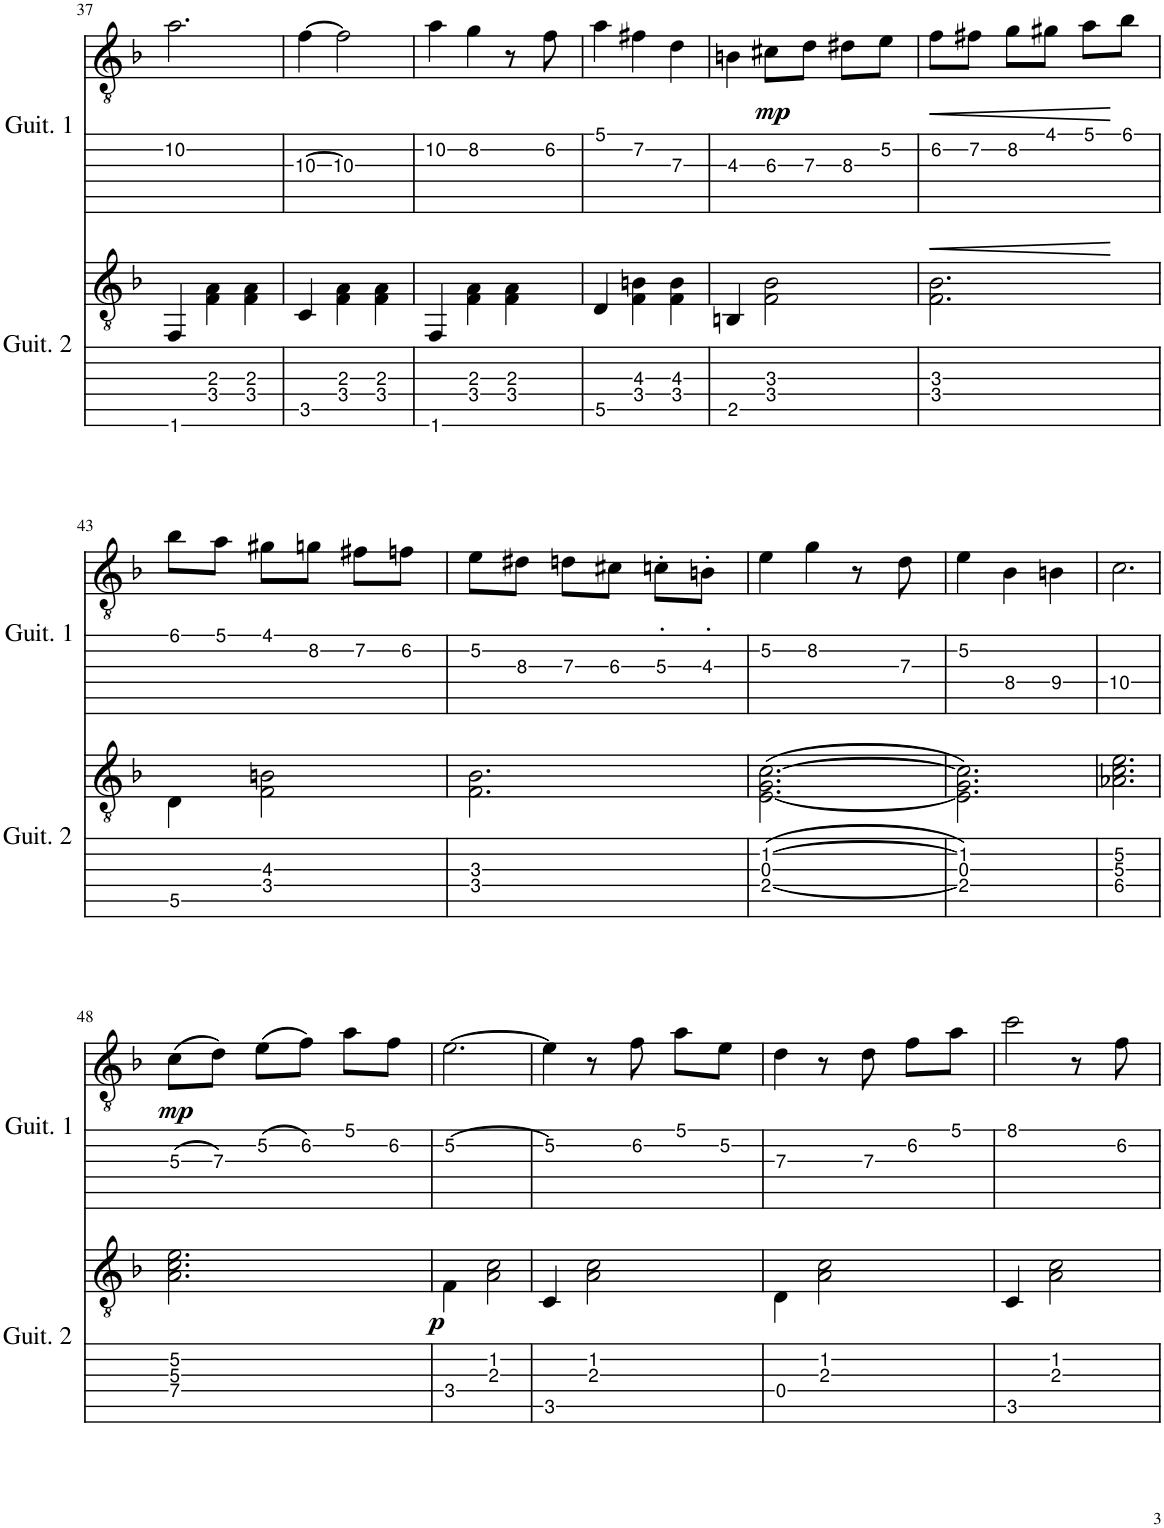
**kern	**kern	**dynam	**kern	**kern	**dynam
*part2	*part2	*part2	*part1	*part1	*part1
*staff4	*staff3	*staff3/4	*staff2	*staff1	*staff1/2
*I"Guit. 2	*	*	*I"Guit. 1	*	*
*I'Guit. 2	*	*	*I'Guit. 1	*	*
!!LO:PB:g=z
*	*clefGv2	*	*	*clefGv2	*
*k[b-]	*k[b-]	*	*k[b-]	*k[b-]	*
*M3/4	*M3/4	*	*M3/4	*M3/4	*
=37	=37	=37	=37	=37	=37
4FF	4FF/	.	2.a	2.a\	.
4F 4A	4F\ 4A\	.	.	.	.
4F 4A	4F\ 4A\	.	.	.	.
=38	=38	=38	=38	=38	=38
4C	4C/	.	[4f	[4f\	.
4F 4A	4F\ 4A\	.	2f]	2f\]	.
4F 4A	4F\ 4A\	.	.	.	.
=39	=39	=39	=39	=39	=39
4FF	4FF/	.	4a	4a\	.
4F 4A	4F\ 4A\	.	4g	4g\	.
4F 4A	4F\ 4A\	.	8r	8r	.
.	.	.	8f	8f\	.
=40	=40	=40	=40	=40	=40
4D	4D/	.	4a	4a\	.
4F 4Bn	4F\ 4Bn\	.	4f#X	4f#X\	.
4F 4B	4F\ 4B\	.	4d	4d\	.
=41	=41	=41	=41	=41	=41
4BBn	4BBn/	.	4Bn	4Bn\	.
!	!	!	!	!	!LO:DY:b
2F 2B-	2F\ 2B-\	.	8c#XL	8c#X\L	mp
.	.	.	8dnJ	8d\J	.
.	.	.	8d#XL	8d#X\L	.
.	.	.	8enJ	8e\J	.
=42	=42	=42	=42	=42	=42
!	!	!	!	!	!LO:HP:b
2.F 2.B-	2.F\ 2.B-\	.	8fL	8f\L	<
.	.	.	8f#XJ	8f#X\J	.
.	.	.	8gnL	8g\L	.
.	.	.	8g#XJ	8g#X\J	.
.	.	.	8anL	8a\L	.
.	.	.	8b-J	8b-\J	[
!!LO:LB:g=z
=43	=43	=43	=43	=43	=43
4D	4D\	.	8b-L	8b-\L	.
.	.	.	8aJ	8a\J	.
2F 2Bn	2F\ 2Bn\	.	8g#XL	8g#X\L	.
.	.	.	8gJ	8gn\J	.
.	.	.	8f#XL	8f#X\L	.
.	.	.	8fJ	8fn\J	.
=44	=44	=44	=44	=44	=44
2.F 2.B-	2.F\ 2.B-\	.	8eL	8e\L	.
.	.	.	8d#XJ	8d#X\J	.
.	.	.	8dL	8dn\L	.
.	.	.	8c#XJ	8c#X\J	.
.	.	.	8c'L	8cn'\L	.
.	.	.	8Bn'J	8Bn'\J	.
=45	=45	=45	=45	=45	=45
[2.E 2.G [2.c	(>[2.E\ 2.G\ [2.c\	.	4e	4e\	.
.	.	.	4g	4g\	.
.	.	.	8r	8r	.
.	.	.	8d	8d\	.
=46	=46	=46	=46	=46	=46
2.E] 2.G 2.c]	2.E\] 2.G\ 2.c\])	.	4e	4e\	.
.	.	.	4B-	4B-\	.
.	.	.	4Bn	4Bn\	.
=47	=47	=47	=47	=47	=47
2.A-X 2.c 2.e	2.A-X\ 2.c\ 2.e\	.	2.c	2.c\	.
!!LO:LB:g=z
=48	=48	=48	=48	=48	=48
!	!	!	!	!	!LO:DY:b
2.A 2.c 2.e	2.A\ 2.c\ 2.e\	.	8cL	(8c\L	mp
.	.	.	8dJ	8d\J)	.
.	.	.	8eL	(8e\L	.
.	.	.	8fJ	8f\J)	.
.	.	.	8aL	8a\L	.
.	.	.	8fJ	8f\J	.
=49	=49	=49	=49	=49	=49
!	!	!LO:DY:a=2	!	!	!
4F	4F\	p	[2.e	[2.e\	.
2A 2c	2A\ 2c\	.	.	.	.
=50	=50	=50	=50	=50	=50
4C	4C/	.	4e]	4e\]	.
2A 2c	2A\ 2c\	.	8r	8r	.
.	.	.	8f	8f\	.
.	.	.	8aL	8a\L	.
.	.	.	8eJ	8e\J	.
=51	=51	=51	=51	=51	=51
4D	4D\	.	4d	4d\	.
2A 2c	2A\ 2c\	.	8r	8r	.
.	.	.	8d	8d\	.
.	.	.	8fL	8f\L	.
.	.	.	8aJ	8a\J	.
=52	=52	=52	=52	=52	=52
4C	4C/	.	2cc	2cc\	.
2A 2c	2A\ 2c\	.	.	.	.
.	.	.	8r	8r	.
.	.	.	8f	8f\	.
=	=	=	=	=	=
*-	*-	*-	*-	*-	*-
